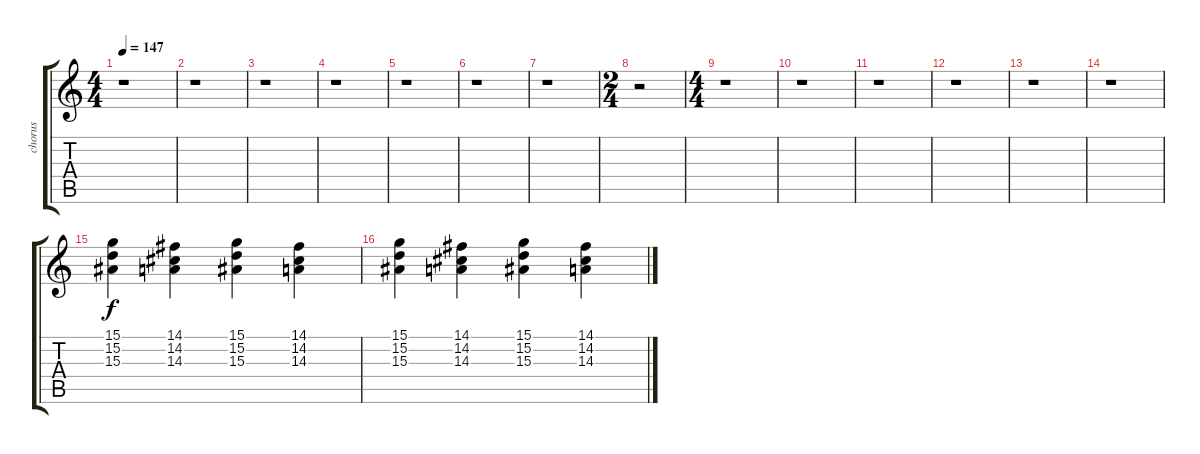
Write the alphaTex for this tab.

\track ("chorus" "chorus") {instrument voiceoohs}
\staff {score tabs}
\tuning (E4 B3 G3 D3 A2 E2) {hide}
\ts (4 4)
\tempo 147
\clef g2
\ks c
r.1{dy f} |
r.1 |
r.1 |
r.1 |
r.1 |
r.1 |
r.1 |
\ts (2 4)
r.2 |
\ts (4 4)
r.1 |
r.1 |
r.1 |
r.1 |
r.1 |
r.1 |
(15.1 15.2 15.3).4 (14.1 14.2 14.3).4 (15.1 15.2 15.3).4 (14.1 14.2 14.3).4 |
(15.1 15.2 15.3).4 (14.1 14.2 14.3).4 (15.1 15.2 15.3).4 (14.1 14.2 14.3).4
